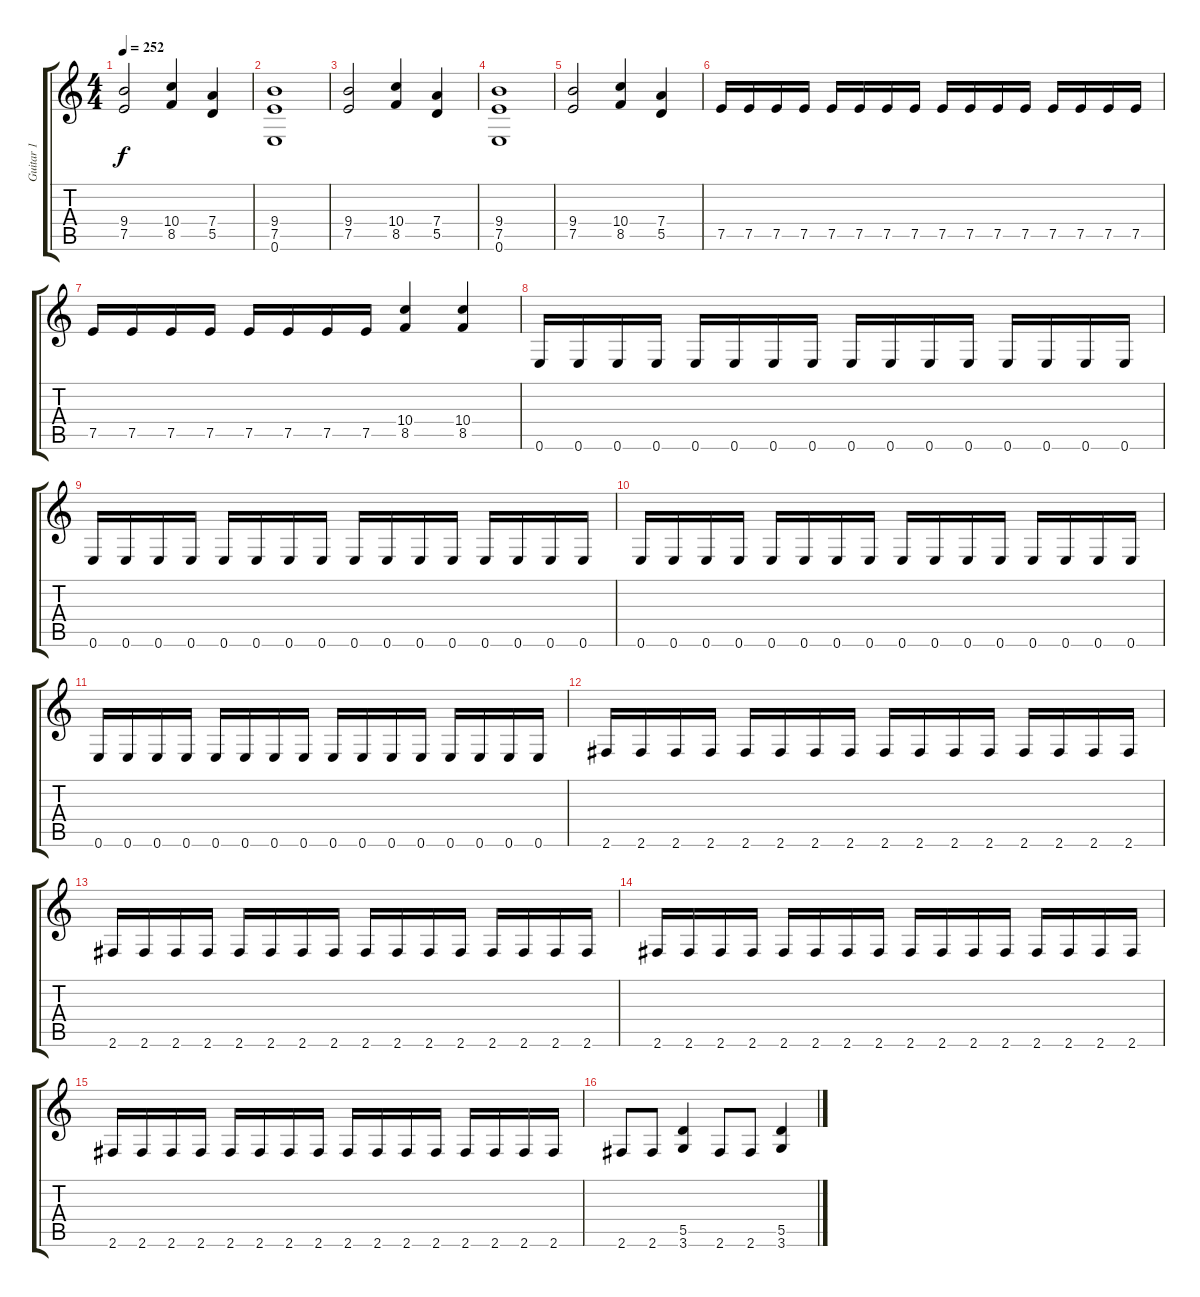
\track ("Guitar 1" "Guitar 1") {instrument distortionguitar}
\staff {score tabs}
\tuning (E4 B3 G3 D3 A2 E2) {hide}
\ts (4 4)
\tempo 252
\clef g2
\ks c
(9.4 7.5).2{dy f} (10.4 8.5).4 (7.4 5.5).4 |
(9.4 7.5 0.6).1 |
(9.4 7.5).2 (10.4 8.5).4 (7.4 5.5).4 |
(9.4 7.5 0.6).1 |
(9.4 7.5).2 (10.4 8.5).4 (7.4 5.5).4 |
7.5.16 7.5.16 7.5.16 7.5.16 7.5.16 7.5.16 7.5.16 7.5.16 7.5.16 7.5.16 7.5.16 7.5.16 7.5.16 7.5.16 7.5.16 7.5.16 |
7.5.16 7.5.16 7.5.16 7.5.16 7.5.16 7.5.16 7.5.16 7.5.16 (10.4 8.5).4 (10.4 8.5).4 |
0.6.16 0.6.16 0.6.16 0.6.16 0.6.16 0.6.16 0.6.16 0.6.16 0.6.16 0.6.16 0.6.16 0.6.16 0.6.16 0.6.16 0.6.16 0.6.16 |
0.6.16 0.6.16 0.6.16 0.6.16 0.6.16 0.6.16 0.6.16 0.6.16 0.6.16 0.6.16 0.6.16 0.6.16 0.6.16 0.6.16 0.6.16 0.6.16 |
0.6.16 0.6.16 0.6.16 0.6.16 0.6.16 0.6.16 0.6.16 0.6.16 0.6.16 0.6.16 0.6.16 0.6.16 0.6.16 0.6.16 0.6.16 0.6.16 |
0.6.16 0.6.16 0.6.16 0.6.16 0.6.16 0.6.16 0.6.16 0.6.16 0.6.16 0.6.16 0.6.16 0.6.16 0.6.16 0.6.16 0.6.16 0.6.16 |
2.6.16 2.6.16 2.6.16 2.6.16 2.6.16 2.6.16 2.6.16 2.6.16 2.6.16 2.6.16 2.6.16 2.6.16 2.6.16 2.6.16 2.6.16 2.6.16 |
2.6.16 2.6.16 2.6.16 2.6.16 2.6.16 2.6.16 2.6.16 2.6.16 2.6.16 2.6.16 2.6.16 2.6.16 2.6.16 2.6.16 2.6.16 2.6.16 |
2.6.16 2.6.16 2.6.16 2.6.16 2.6.16 2.6.16 2.6.16 2.6.16 2.6.16 2.6.16 2.6.16 2.6.16 2.6.16 2.6.16 2.6.16 2.6.16 |
2.6.16 2.6.16 2.6.16 2.6.16 2.6.16 2.6.16 2.6.16 2.6.16 2.6.16 2.6.16 2.6.16 2.6.16 2.6.16 2.6.16 2.6.16 2.6.16 |
2.6.8 2.6.8 (5.5 3.6).4 2.6.8 2.6.8 (5.5 3.6).4
